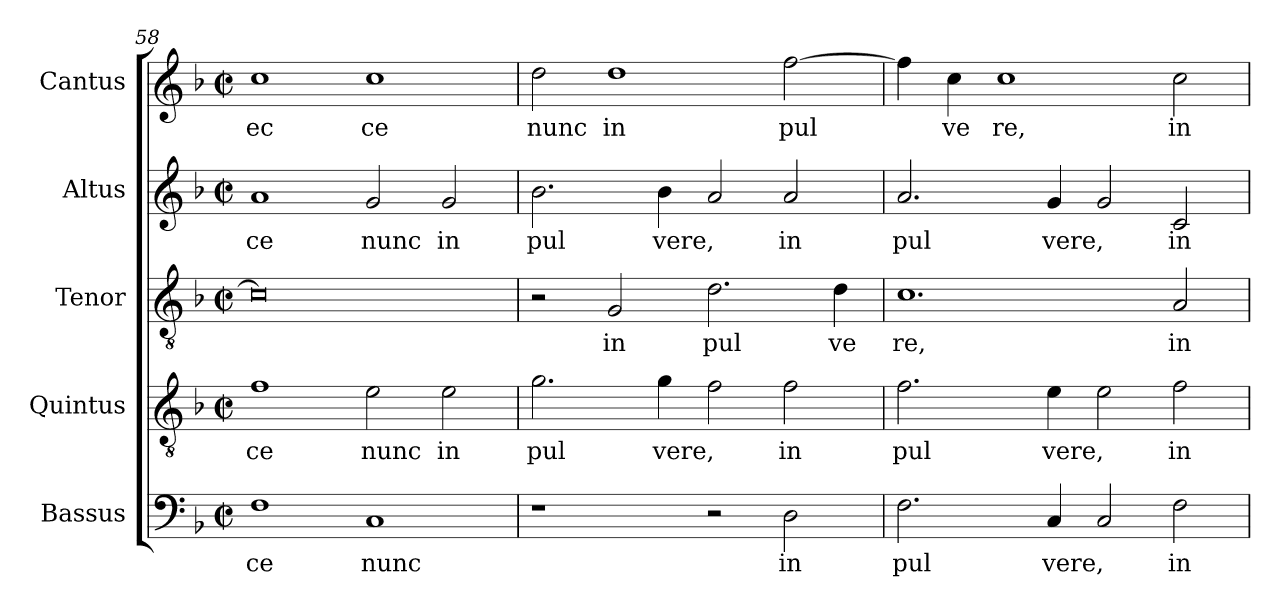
**kern	**text	**kern	**text	**kern	**text	**kern	**text	**kern	**text
*part5	*part5	*part4	*part4	*part3	*part3	*part2	*part2	*part1	*part1
*staff5	*staff5	*staff4	*staff4	*staff3	*staff3	*staff2	*staff2	*staff1	*staff1
*I"Bassus	*	*I"Quintus	*	*I"Tenor	*	*I"Altus	*	*I"Cantus	*
!!LO:PB:g=z
*clefF4	*	*clefGv2	*	*clefGv2	*	*clefG2	*	*clefG2	*
*k[b-]	*	*k[b-]	*	*k[b-]	*	*k[b-]	*	*k[b-]	*
*F:	*	*F:	*	*F:	*	*F:	*	*F:	*
*M2/2	*	*M2/2	*	*M2/2	*	*M2/2	*	*M2/2	*
*met(c|)	*	*met(c|)	*	*met(c|)	*	*met(c|)	*	*met(c|)	*
=58	=58	=58	=58	=58	=58	=58	=58	=58	=58
!	!LO:LY:b:cj	!	!LO:LY:b:cj	!	!	!	!LO:LY:b:cj	!	!LO:LY:b:cj
1F	-ce	1f	-ce	0c]	.	1a	ce	1cc	ec
!	!LO:LY:b:cj	!	!LO:LY:b:cj	!	!	!	!LO:LY:b:cj	!	!LO:LY:b:cj
1C	nunc	2e\	nunc	.	.	2g/	nunc	1cc	ce
!	!	!	!LO:LY:b:cj	!	!	!	!LO:LY:b:cj	!	!
.	.	2e\	in	.	.	2g/	in	.	.
=59	=59	=59	=59	=59	=59	=59	=59	=59	=59
!	!	!	!LO:LY:b:cj	!	!	!	!LO:LY:b:cj	!	!LO:LY:b:cj
1r	.	2.g\	pul	2r	.	2.b-\	pul	2dd\	nunc
!	!	!	!	!	!LO:LY:b:cj	!	!	!	!LO:LY:b:cj
.	.	.	.	2G/	in	.	.	1dd	in
!	!	!	!LO:LY:b	!	!	!	!LO:LY:b	!	!
.	.	4g\	vere,	.	.	4b-\	vere,	.	.
!	!	!	!	!	!LO:LY:b:cj	!	!	!	!
2r	.	2f\	.	2.d\	pul	2a/	.	.	.
!	!LO:LY:b:cj	!	!LO:LY:b:cj	!	!	!	!LO:LY:b:cj	!	!LO:LY:b
2D\	in	2f\	in	.	.	2a/	in	[>2ff\	pul
!	!	!	!	!	!LO:LY:b:cj	!	!	!	!
.	.	.	.	4d\	ve	.	.	.	.
=60	=60	=60	=60	=60	=60	=60	=60	=60	=60
!	!LO:LY:b:cj	!	!LO:LY:b:cj	!	!LO:LY:b:cj	!	!LO:LY:b:cj	!	!
2.F\	pul	2.f\	pul	1.c	re,	2.a/	pul	4ff\]	.
!	!	!	!	!	!	!	!	!	!LO:LY:b:cj
.	.	.	.	.	.	.	.	4cc\	ve
!	!	!	!	!	!	!	!	!	!LO:LY:b:cj
.	.	.	.	.	.	.	.	1cc	re,
!	!LO:LY:b	!	!LO:LY:b	!	!	!	!LO:LY:b	!	!
4C/	vere,	4e\	vere,	.	.	4g/	vere,	.	.
2C/	.	2e\	.	.	.	2g/	.	.	.
!	!LO:LY:b:cj	!	!LO:LY:b:cj	!	!LO:LY:b:cj	!	!LO:LY:b:cj	!	!LO:LY:b:cj
2F\	in	2f\	in	2A/	in	2c/	in	2cc\	in
=	=	=	=	=	=	=	=	=	=
*-	*-	*-	*-	*-	*-	*-	*-	*-	*-
